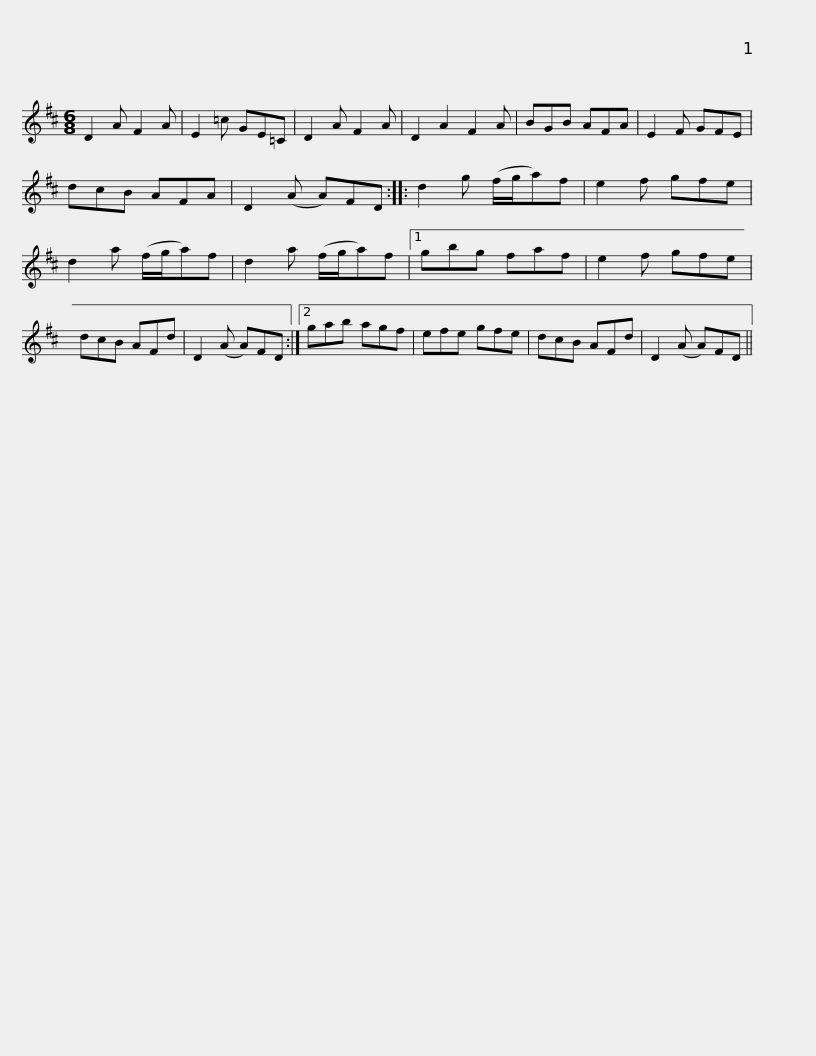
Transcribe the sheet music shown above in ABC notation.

X:1
L:1/8
M:6/8
I:linebreak $
K:D
V:1 treble
V:1
 D2 A F2 A | E2 =c GE=C | D2 A F2 A | D2 A2 F2 A | BGB AFA | %5
 E2 F GFE | dcB AFA |$ D2 (A A)FD :: d2 g (f/g/a)f | e2 f gfe | %10
 d2 a (f/g/a)f | d2 a (f/g/a)f |1 gbg faf | e2 f gfe |$ dcB AFd | %15
 D2 (A A)FD :|2 gab agf | efe gfe | dcB AFd | D2 (A A)FD || %20
